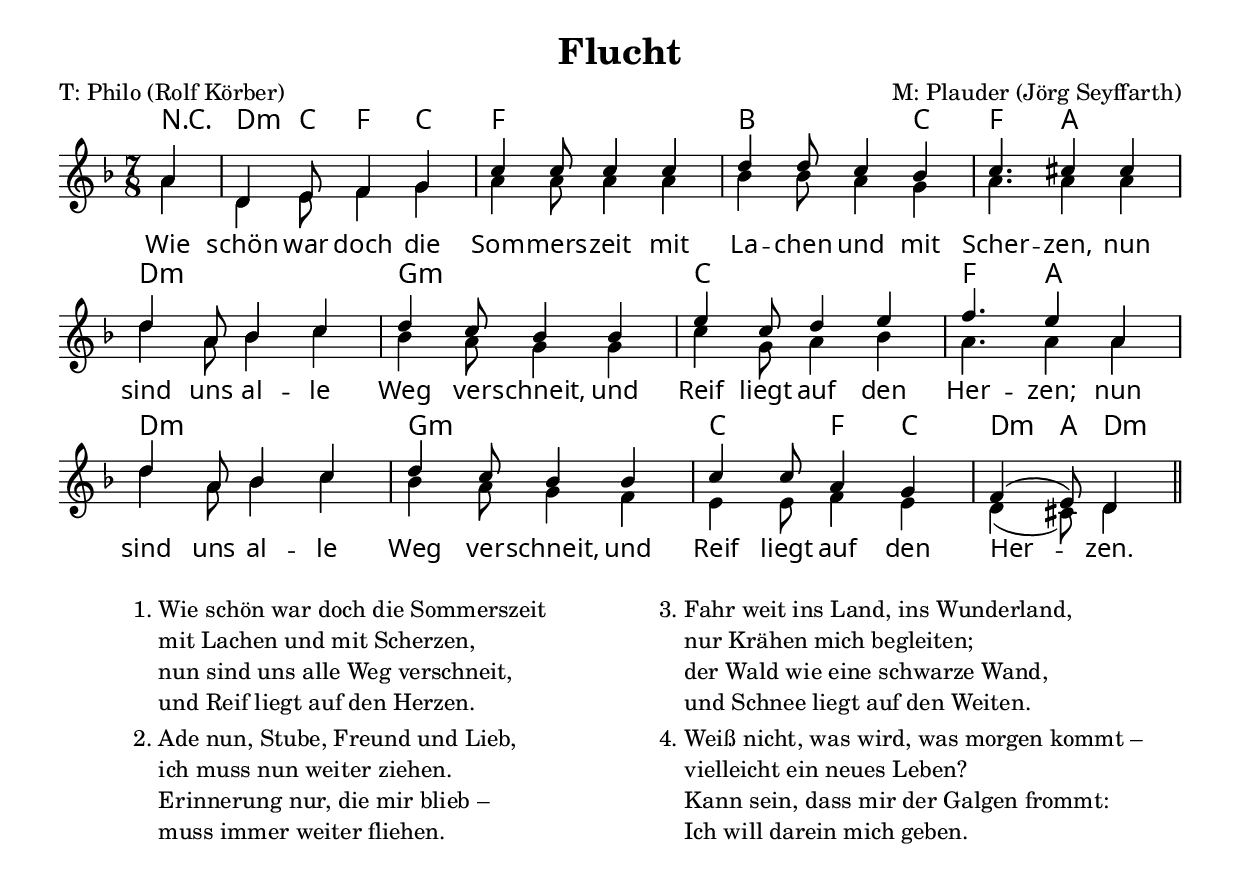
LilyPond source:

\version "2.10.33"
#(ly:set-option (quote no-point-and-click))
%#(set-global-staff-size 18)

\header{
	title = "Flucht"
	poet = "T: Philo (Rolf Körber)"
	composer = "M: Plauder (Jörg Seyffarth)"
%	instrument = "2 voc + git"
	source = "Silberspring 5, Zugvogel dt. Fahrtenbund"
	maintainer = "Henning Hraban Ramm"
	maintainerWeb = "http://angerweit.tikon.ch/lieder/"
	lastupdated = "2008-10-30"
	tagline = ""
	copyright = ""
}

global = {
	\clef treble
	\key d \minor
	\time 7/8
}

akkorde = \chordmode {
	\partial 4 r4
	d:m c8 f4 c |
	f4. f2 |
	bes4. bes4 c |
	f4. a2 |
	d4.:m d2:m |
	g4.:m g2:m |
	c4. c2 |
	f4. a2 |
	d4.:m d2:m |
	g4.:m g2:m |
	c4. f4 c
	\partial 8*5
	d:m a8 d4:m
}

dynamics = \relative c {
	r4\mp
}

oberstimme = \relative c'' {
	\voiceOne
	\partial 4 a4
	d, e8 f4 g |
	c c8 c4 c |
	d d8 c4 bes |
	c4. cis4 cis |
	d a8 bes4 c |
	d c8 bes4 bes |
	e c8 d4 e |
	f4. e4 a, |
	d a8 bes4 c |
	d c8 bes4 bes |
	c c8 a4 g
	\partial 8*5
	f( e8) d4
	\bar "||"
}

unterstimme = \relative c'' {
	\voiceTwo
	\partial 4 a4
	d, e8 f4 g |
	a a8 a4 a |
	bes bes8 a4 g |
	a4. a4 a |
	d a8 bes4 c |
	bes a8 g4 g |
	c g8 a4 bes |
	a4. a4 a |
	d a8 bes4 c |
	bes a8 g4 f |
	e e8 f4 e
	\partial 8*5
	d( cis8) d4
	\bar "||"
}

text = \lyricmode {
	%\set stanza = "1. "
	Wie schön war doch die Som -- mers -- zeit
	mit La -- chen und mit Scher -- zen,
	nun sind uns al -- le Weg ver -- schneit,
	und Reif liegt auf den Her -- zen;
	nun sind uns al -- le Weg ver -- schneit,
	und Reif liegt auf den Her -- zen.
}

% Papier-Ausgabe
\score {
	<<
		\override Score . LyricText #'font-name = #"Gentium"
		\override Score . BarNumber 
		    #'break-visibility = #all-invisible
		\context ChordNames {
			\override ChordNames . ChordName  #'font-name = #"Gentium"
			\germanChords
			\set chordChanges = ##t
			\akkorde
		}
		\context Staff = Oben <<
			\global
			\context Voice = "eins" \oberstimme
			\context Voice = "zwei" \unterstimme
		>>
		\lyricsto "eins" \new Lyrics { \text }
	>>
	\layout { 
		indent = 0\cm
	}
}
\markup{}
\markup {
   \fill-line {
	 \hspace #0.1 % Abstand vom linken Rand
	  \column {
	   \line { "1."
		 \column {
			"Wie schön war doch die Sommerszeit"
			"mit Lachen und mit Scherzen,"
			"nun sind uns alle Weg verschneit,"
			"und Reif liegt auf den Herzen."
		 }
	   }
	   \hspace #0.2 % Abstand zwischen Strophen
	   \line { "2."
		 \column {
			"Ade nun, Stube, Freund und Lieb,"
			"ich muss nun weiter ziehen."
			"Erinnerung nur, die mir blieb –"
			"muss immer weiter fliehen."
		 }
	   }
	 }
	 \hspace #0.1  % Abstand zwischen Spalten
	  \column {
	   \line { "3."
		 \column {
			"Fahr weit ins Land, ins Wunderland,"
			"nur Krähen mich begleiten;"
			"der Wald wie eine schwarze Wand,"
			"und Schnee liegt auf den Weiten."
		 }
	   }
	   \hspace #0.2 % Abstand zwischen Strophen
	   \line { "4."
		 \column {
			"Weiß nicht, was wird, was morgen kommt –"
			"vielleicht ein neues Leben?"
			"Kann sein, dass mir der Galgen frommt:"
			"Ich will darein mich geben."
		 }
	   }
	 }
   \hspace #0.1 % Abstand zum rechten Rand
   }
 }

% MIDI
\score {
	\unfoldRepeats {
		<<
			\context Staff = chords <<
				\set Staff.midiInstrument = "fx 4 (atmosphere)"
				\context Voice = chords {
					<< \dynamics \akkorde >>
				}
			>>
			\context Staff = ober <<
				%\set Staff.midiInstrument = "violin"
				\context Voice = ober \oberstimme
			>>
			\context Staff = unter <<
				%\set Staff.midiInstrument = "viola"
				\context Voice = unter \unterstimme
			>>
		>>
	}
	\midi{
		\context { \Score
		tempoWholesPerMinute = #(ly:make-moment 120 4)
		}
	}
}
